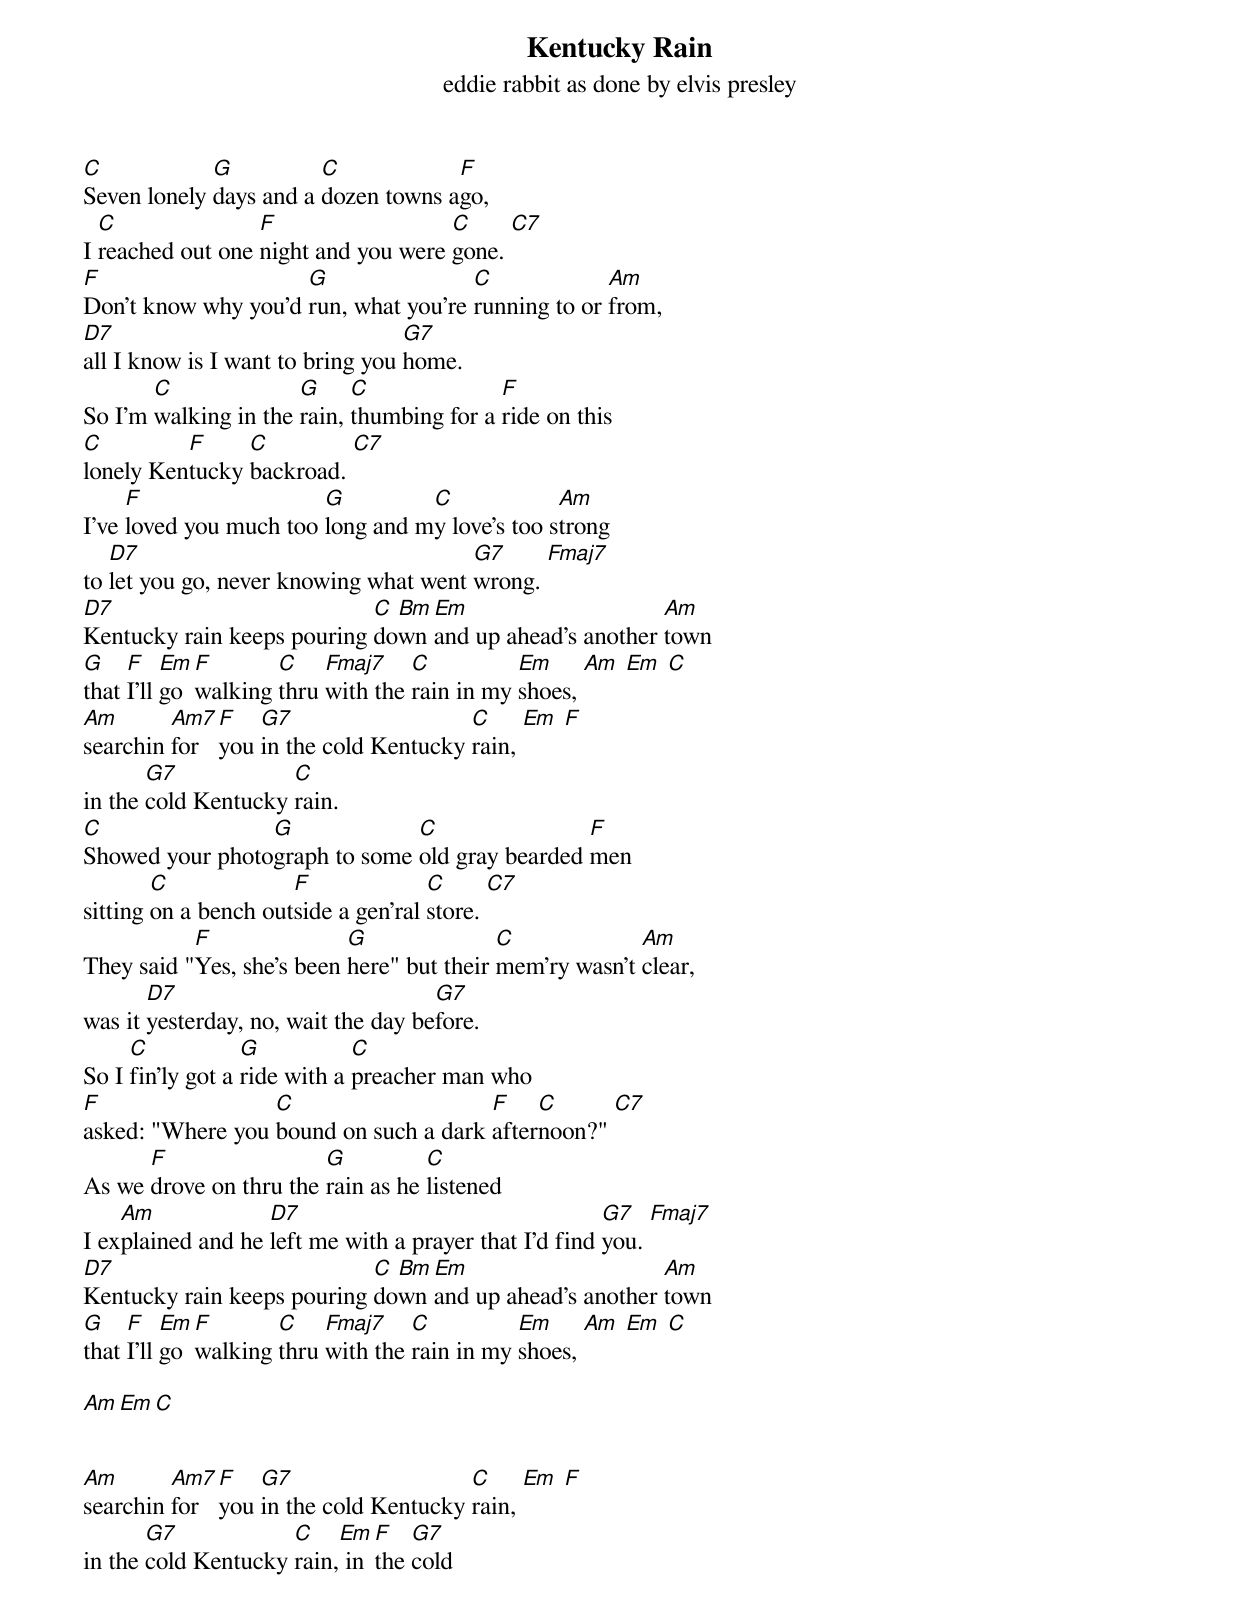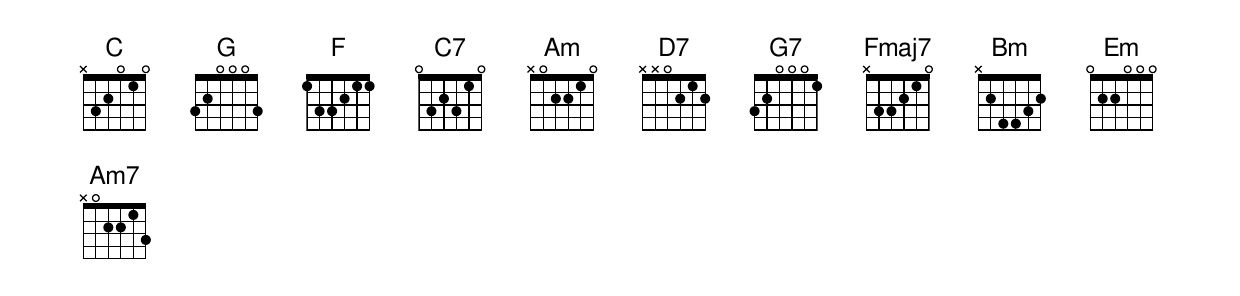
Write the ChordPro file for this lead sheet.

{title: Kentucky Rain}
{subtitle: eddie rabbit as done by elvis presley}

[C]Seven lonely [G]days and a [C]dozen towns a[F]go,
I [C]reached out one [F]night and you were [C]gone. [C7]
[F]Don't know why you'd [G]run, what you're [C]running to or [Am]from,
[D7]all I know is I want to bring you [G7]home.
So I'm [C]walking in the [G]rain, [C]thumbing for a [F]ride on this
[C]lonely Ken[F]tucky [C]backroad. [C7]
I've [F]loved you much too [G]long and m[C]y love's too s[Am]trong
to [D7]let you go, never knowing what went [G7]wrong. [Fmaj7]
[D7]Kentucky rain keeps pouring [C]do[Bm]wn [Em]and up ahead's another [Am]town
[G]that [F]I'll [Em]go [F]walking [C]thru [Fmaj7]with the [C]rain in my [Em]shoes, [Am] [Em] [C]
[Am]searchin [Am7]for [F]you [G7]in the cold Kentucky [C]rain, [Em] [F]
in the [G7]cold Kentucky [C]rain.
[C]Showed your photo[G]graph to some [C]old gray bearded [F]men
sitting [C]on a bench out[F]side a gen'ral [C]store. [C7]
They said "[F]Yes, she's been [G]here" but their [C]mem'ry wasn't [Am]clear,
was it [D7]yesterday, no, wait the day be[G7]fore.
So I [C]fin'ly got a [G]ride with a [C]preacher man who
[F]asked: "Where you [C]bound on such a dark [F]after[C]noon?" [C7]
As we [F]drove on thru the [G]rain as he [C]listened
I ex[Am]plained and he [D7]left me with a prayer that I'd find [G7]you. [Fmaj7]
[D7]Kentucky rain keeps pouring [C]do[Bm]wn [Em]and up ahead's another [Am]town
[G]that [F]I'll [Em]go [F]walking [C]thru [Fmaj7]with the [C]rain in my [Em]shoes, [Am] [Em] [C]

[Am][Em][C]


[Am]searchin [Am7]for [F]you [G7]in the cold Kentucky [C]rain, [Em] [F]
in the [G7]cold Kentucky [C]rain,[Em] in [F]the [G7]cold
